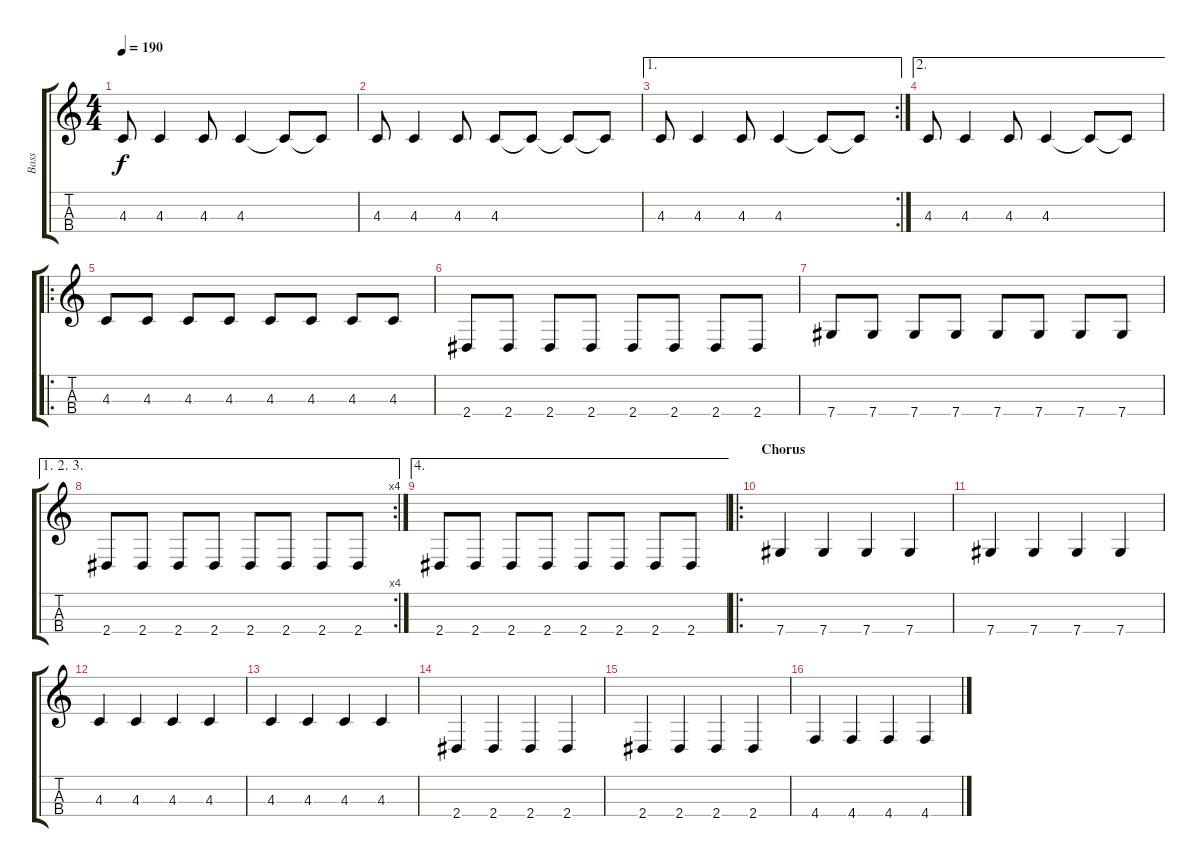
\track ("Bass" "Bass") {instrument electricbasspick}
\staff {score tabs}
\tuning (Gb2 Db3 Ab2 Db2) {hide}
\ts (4 4)
\tempo 190
\clef g2
\ks c
4.3.8{dy f} 4.3.4 4.3.8 4.3.4 4.3{t}.8 4.3{t}.8 |
4.3.8 4.3.4 4.3.8 4.3.8 4.3{t}.8 4.3{t}.8 4.3{t}.8 |
\ae 1
\rc 2
4.3.8 4.3.4 4.3.8 4.3.4 4.3{t}.8 4.3{t}.8 |
\ae 2
4.3.8 4.3.4 4.3.8 4.3.4 4.3{t}.8 4.3{t}.8 |
\ro
4.3.8 4.3.8 4.3.8 4.3.8 4.3.8 4.3.8 4.3.8 4.3.8 |
2.4.8 2.4.8 2.4.8 2.4.8 2.4.8 2.4.8 2.4.8 2.4.8 |
7.4.8 7.4.8 7.4.8 7.4.8 7.4.8 7.4.8 7.4.8 7.4.8 |
\ae (1 2 3)
\rc 4
2.4.8 2.4.8 2.4.8 2.4.8 2.4.8 2.4.8 2.4.8 2.4.8 |
\ae 4
2.4.8 2.4.8 2.4.8 2.4.8 2.4.8 2.4.8 2.4.8 2.4.8 |
\ro
\section ("" "Chorus")
7.4.4 7.4.4 7.4.4 7.4.4 |
7.4.4 7.4.4 7.4.4 7.4.4 |
4.3.4 4.3.4 4.3.4 4.3.4 |
4.3.4 4.3.4 4.3.4 4.3.4 |
2.4.4 2.4.4 2.4.4 2.4.4 |
2.4.4 2.4.4 2.4.4 2.4.4 |
4.4.4 4.4.4 4.4.4 4.4.4
